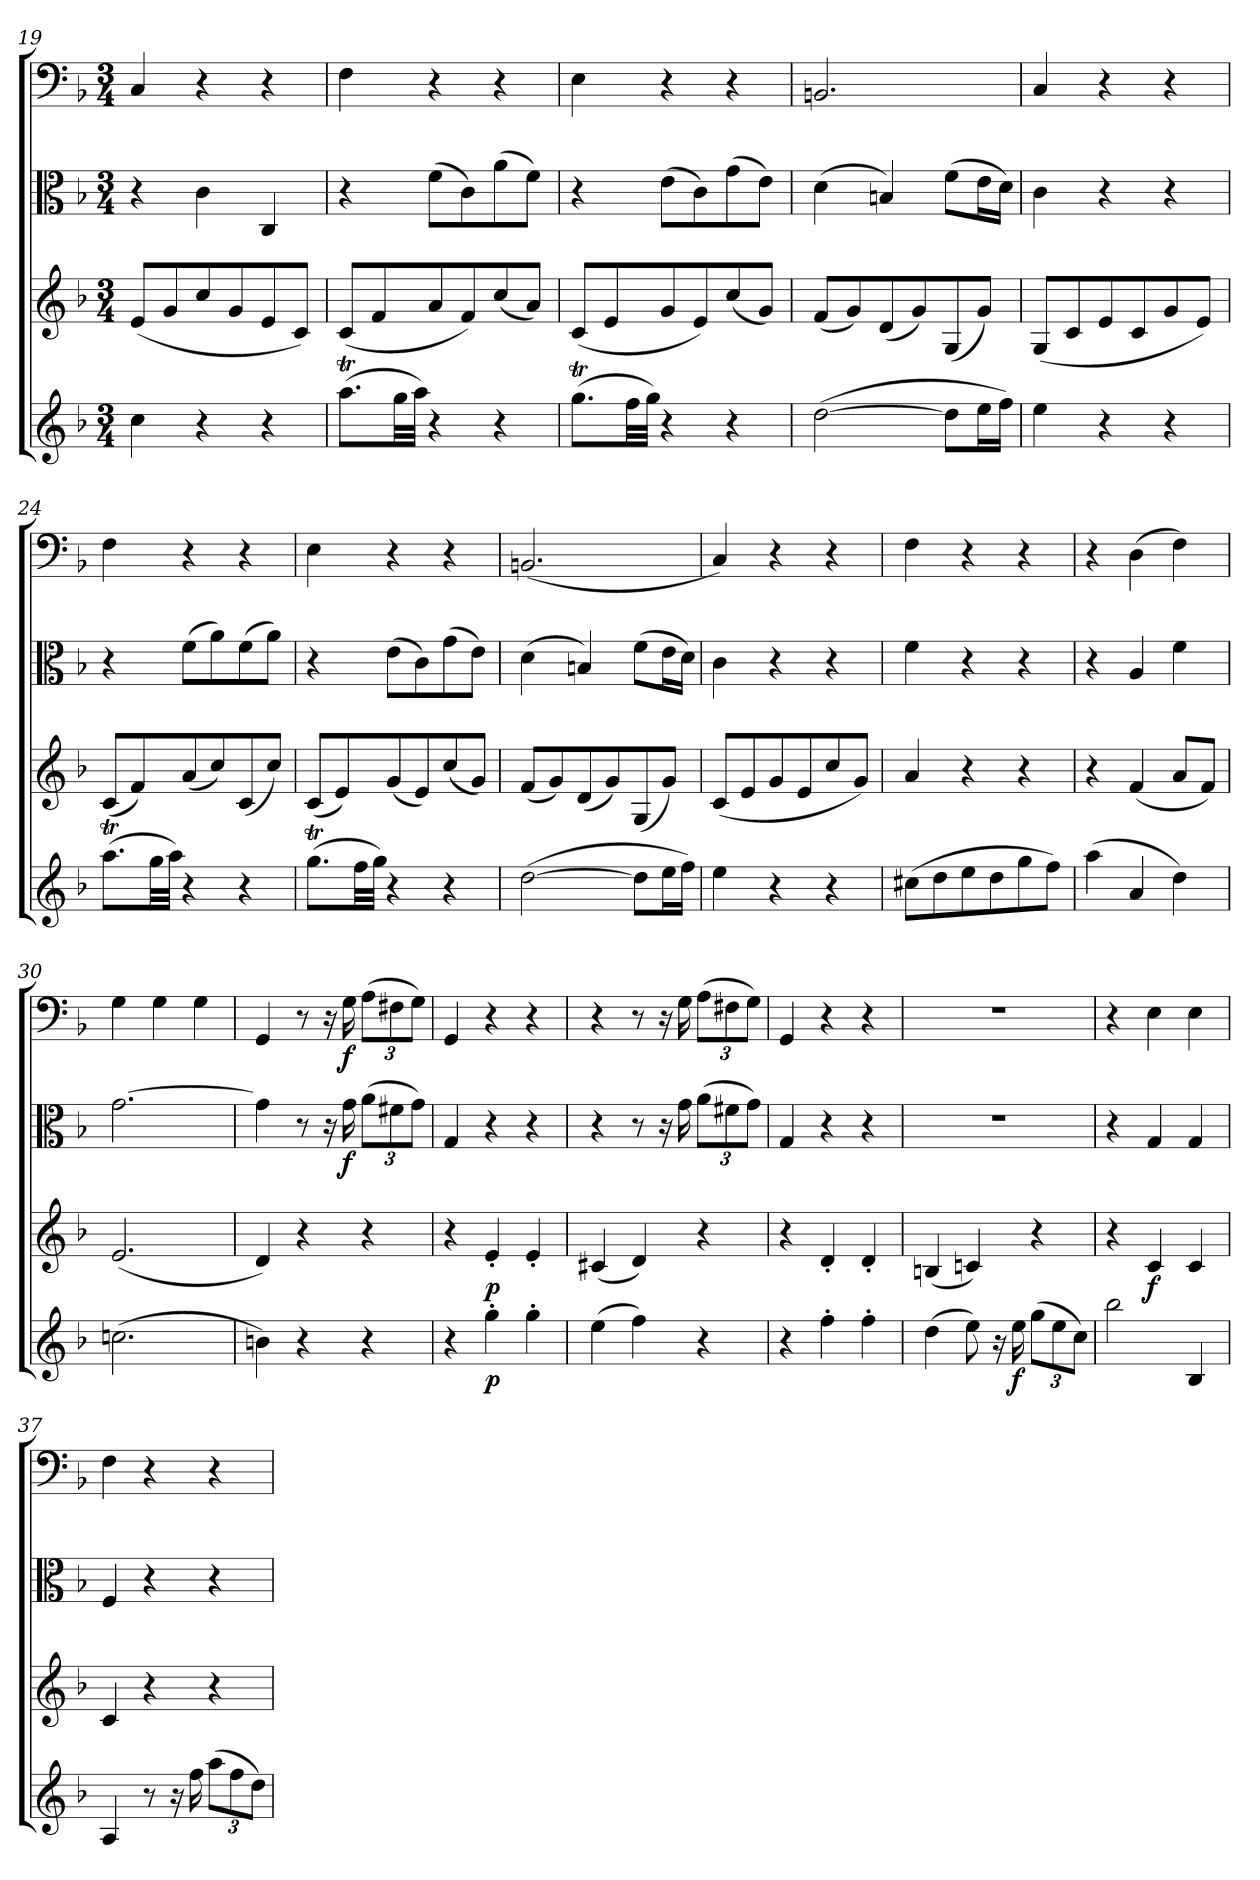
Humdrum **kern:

**kern	**dynam	**kern	**dynam	**kern	**dynam	**kern	**dynam
*part4	*part4	*part3	*part3	*part2	*part2	*part1	*part1
*staff4	*staff4	*staff3	*staff3	*staff2	*staff2	*staff1	*staff1
*clefG2	*	*clefG2	*	*clefC3	*	*clefF4	*
*k[b-]	*	*k[b-]	*	*k[b-]	*	*k[b-]	*
*F:	*	*F:	*	*F:	*	*F:	*
*M3/4	*	*M3/4	*	*M3/4	*	*M3/4	*
=19	=19	=19	=19	=19	=19	=19	=19
4cc\	.	(8e/L	.	4r	.	4C/	.
.	.	8g/	.	.	.	.	.
4r	.	8cc/	.	4c\	.	4r	.
.	.	8g/	.	.	.	.	.
4r	.	8e/	.	4C/	.	4r	.
.	.	8c/J)	.	.	.	.	.
=20	=20	=20	=20	=20	=20	=20	=20
(8.aat\L	.	(8c/L	.	4r	.	4F\	.
.	.	8f/	.	.	.	.	.
32gg\LL	.	.	.	.	.	.	.
32aa\JJJ)	.	.	.	.	.	.	.
4r	.	8a/	.	(8f\L	.	4r	.
.	.	8f/)	.	8c\)	.	.	.
4r	.	(8cc/	.	(8a\	.	4r	.
.	.	8a/J)	.	8f\J)	.	.	.
=21	=21	=21	=21	=21	=21	=21	=21
(8.ggT\L	.	(8c/L	.	4r	.	4E\	.
.	.	8e/	.	.	.	.	.
32ff\LL	.	.	.	.	.	.	.
32gg\JJJ)	.	.	.	.	.	.	.
4r	.	8g/	.	(8e\L	.	4r	.
.	.	8e/)	.	8c\)	.	.	.
4r	.	(8cc/	.	(8g\	.	4r	.
.	.	8g/J)	.	8e\J)	.	.	.
=22	=22	=22	=22	=22	=22	=22	=22
([2dd\	.	(8f/L	.	(4d\	.	2.BBn/	.
.	.	8g/)	.	.	.	.	.
.	.	(8d/	.	4Bn/)	.	.	.
.	.	8g/)	.	.	.	.	.
8dd\L]	.	(8G/	.	(8f\L	.	.	.
16ee\L	.	8g/J)	.	16e\L	.	.	.
16ff\JJ)	.	.	.	16d\JJ)	.	.	.
=23	=23	=23	=23	=23	=23	=23	=23
4ee\	.	(8G/L	.	4c\	.	4C/	.
.	.	8c/	.	.	.	.	.
4r	.	8e/	.	4r	.	4r	.
.	.	8c/	.	.	.	.	.
4r	.	8g/	.	4r	.	4r	.
.	.	8e/J)	.	.	.	.	.
=24	=24	=24	=24	=24	=24	=24	=24
(8.aat\L	.	(8c/L	.	4r	.	4F\	.
.	.	8f/)	.	.	.	.	.
32gg\LL	.	.	.	.	.	.	.
32aa\JJJ)	.	.	.	.	.	.	.
4r	.	(8a/	.	(8f\L	.	4r	.
.	.	8cc/)	.	8a\)	.	.	.
4r	.	(8c/	.	(8f\	.	4r	.
.	.	8cc/J)	.	8a\J)	.	.	.
=25	=25	=25	=25	=25	=25	=25	=25
(8.ggT\L	.	(8c/L	.	4r	.	4E\	.
.	.	8e/)	.	.	.	.	.
32ff\LL	.	.	.	.	.	.	.
32gg\JJJ)	.	.	.	.	.	.	.
4r	.	(8g/	.	(8e\L	.	4r	.
.	.	8e/)	.	8c\)	.	.	.
4r	.	(8cc/	.	(8g\	.	4r	.
.	.	8g/J)	.	8e\J)	.	.	.
=26	=26	=26	=26	=26	=26	=26	=26
([2dd\	.	(8f/L	.	(4d\	.	(2.BBn/	.
.	.	8g/)	.	.	.	.	.
.	.	(8d/	.	4Bn/)	.	.	.
.	.	8g/)	.	.	.	.	.
8dd\L]	.	(8G/	.	(8f\L	.	.	.
16ee\L	.	8g/J)	.	16e\L	.	.	.
16ff\JJ)	.	.	.	16d\JJ)	.	.	.
=27	=27	=27	=27	=27	=27	=27	=27
4ee\	.	(8c/L	.	4c\	.	4C/)	.
.	.	8e/	.	.	.	.	.
4r	.	8g/	.	4r	.	4r	.
.	.	8e/	.	.	.	.	.
4r	.	8cc/	.	4r	.	4r	.
.	.	8g/J)	.	.	.	.	.
=28	=28	=28	=28	=28	=28	=28	=28
(8cc#X\L	.	4a/	.	4f\	.	4F\	.
8dd\	.	.	.	.	.	.	.
8ee\	.	4r	.	4r	.	4r	.
8dd\	.	.	.	.	.	.	.
8gg\	.	4r	.	4r	.	4r	.
8ff\J)	.	.	.	.	.	.	.
=29	=29	=29	=29	=29	=29	=29	=29
(4aa\	.	4r	.	4r	.	4r	.
4a/	.	(4f/	.	4A/	.	(4D\	.
4dd\)	.	8a/L	.	4f\	.	4F\)	.
.	.	8f/J)	.	.	.	.	.
=30	=30	=30	=30	=30	=30	=30	=30
(2.ccn\	.	(2.e/	.	[2.g\	.	4G\	.
.	.	.	.	.	.	4G\	.
.	.	.	.	.	.	4G\	.
=31	=31	=31	=31	=31	=31	=31	=31
4bn\)	.	4d/)	.	4g\]	.	4GG/	.
4r	.	4r	.	8r	.	8r	.
.	.	.	.	16r	.	16r	.
.	.	.	.	16g\	f	16G\	f
4r	.	4r	.	(12a\L	.	(12A\L	.
.	.	.	.	12f#X\	.	12F#X\	.
.	.	.	.	12g\J)	.	12G\J)	.
=32	=32	=32	=32	=32	=32	=32	=32
4r	.	4r	.	4G/	.	4GG/	.
4gg'\	p	4e'/	p	4r	.	4r	.
4gg'\	.	4e'/	.	4r	.	4r	.
=33	=33	=33	=33	=33	=33	=33	=33
(4ee\	.	(4c#X/	.	4r	.	4r	.
4ff\)	.	4d/)	.	8r	.	8r	.
.	.	.	.	16r	.	16r	.
.	.	.	.	16g\	.	16G\	.
4r	.	4r	.	(12a\L	.	(12A\L	.
.	.	.	.	12f#X\	.	12F#X\	.
.	.	.	.	12g\J)	.	12G\J)	.
=34	=34	=34	=34	=34	=34	=34	=34
4r	.	4r	.	4G/	.	4GG/	.
4ff'\	.	4d'/	.	4r	.	4r	.
4ff'\	.	4d'/	.	4r	.	4r	.
=35	=35	=35	=35	=35	=35	=35	=35
(4dd\	.	(4Bn/	.	2.r	.	2.r	.
8ee\)	.	4cn/)	.	.	.	.	.
16r	.	.	.	.	.	.	.
16ee\	f	.	.	.	.	.	.
(12gg\L	.	4r	.	.	.	.	.
12ee\	.	.	.	.	.	.	.
12cc\J)	.	.	.	.	.	.	.
=36	=36	=36	=36	=36	=36	=36	=36
2bb-\	.	4r	.	4r	.	4r	.
.	.	4c/	f	4G/	.	4E\	.
4B-/	.	4c/	.	4G/	.	4E\	.
=37	=37	=37	=37	=37	=37	=37	=37
4A/	.	4c/	.	4F/	.	4F\	.
8r	.	4r	.	4r	.	4r	.
16r	.	.	.	.	.	.	.
16ff\	.	.	.	.	.	.	.
(12aa\L	.	4r	.	4r	.	4r	.
12ff\	.	.	.	.	.	.	.
12dd\J)	.	.	.	.	.	.	.
=	=	=	=	=	=	=	=
*-	*-	*-	*-	*-	*-	*-	*-
